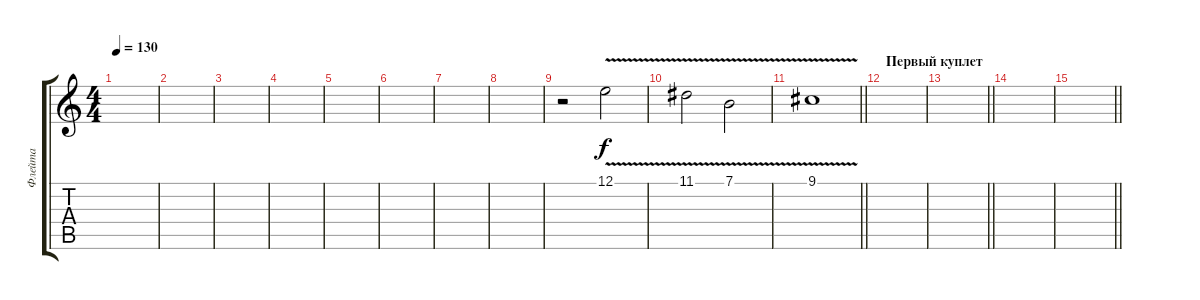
\track ("Флейта" "Флейта") {instrument synthvoice}
\staff {score tabs}
\tuning (E4 B3 G3 D3 A2 E2) {hide}
\ts (4 4)
\tempo 130
\clef g2
\ks c
|
|
|
|
|
|
|
|
r.2 12.1{v}.2 |
11.1{v}.2 7.1{v}.2 |
\barLineRight lightlight
9.1{v}.1{volume 3} |
\section ("" "Первый куплет")
|
\barLineRight lightlight
|
|
\barLineRight lightlight
